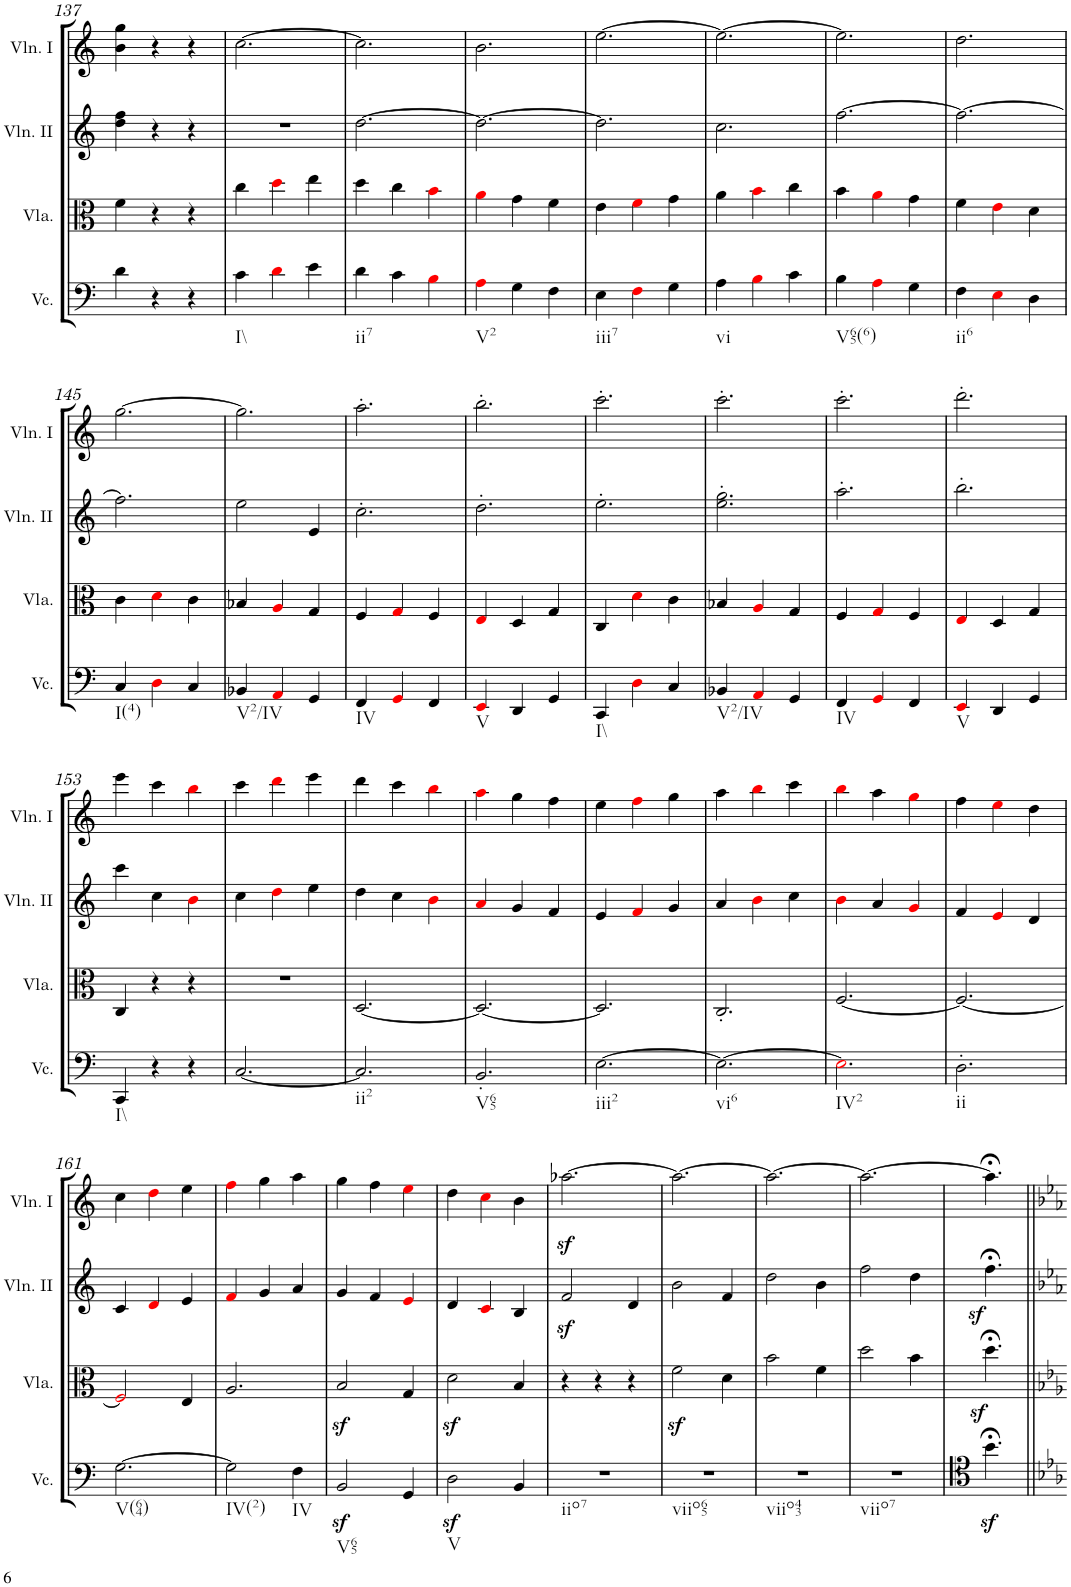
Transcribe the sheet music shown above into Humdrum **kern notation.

**kern	**kern	**kern	**kern
*part4	*part3	*part2	*part1
*staff4	*staff3	*staff2	*staff1
*I"Violoncello	*I"Viola	*I"Violin II	*I"Violin I
*I'Vc.	*I'Vla.	*I'Vln. II	*I'Vln. I
!!LO:PB:g=z
*clefF4	*clefC3	*clefG2	*clefG2
*k[]	*k[]	*k[]	*k[]
*C:	*C:	*C:	*C:
*M3/4	*M3/4	*M3/4	*M3/4
=137	=137	=137	=137
4d\	4f\	4dd\ 4ff\	4b\ 4gg\
4r	4r	4r	4r
4r	4r	4r	4r
=138	=138	=138	=138
!LO:TX:b:t=I\\	!	!	!
4c\	4cc\	2.r	[2.cc\
4di\	4ddi\	.	.
4e\	4ee\	.	.
=139	=139	=139	=139
!LO:TX:b:t=ii7	!	!	!
4d\	4dd\	[2.dd\	2.cc\]
4c\	4cc\	.	.
4Bi\	4bi\	.	.
=140	=140	=140	=140
!LO:TX:b:t=V2	!	!	!
4Ai\	4ai\	2.dd\_	2.b\
4G\	4g\	.	.
4F\	4f\	.	.
=141	=141	=141	=141
!LO:TX:b:t=iii7	!	!	!
4E\	4e\	2.dd\]	[2.ee\
4Fi\	4fi\	.	.
4G\	4g\	.	.
=142	=142	=142	=142
!LO:TX:b:t=vi	!	!	!
4A\	4a\	2.cc\	2.ee\_
4Bi\	4bi\	.	.
4c\	4cc\	.	.
=143	=143	=143	=143
!LO:TX:b:t=V65(6)	!	!	!
4B\	4b\	[2.ff\	2.ee\]
4Ai\	4ai\	.	.
4G\	4g\	.	.
=144	=144	=144	=144
!LO:TX:b:t=ii6	!	!	!
4F\	4f\	2.ff\_	2.dd\
4Ei\	4ei\	.	.
4D\	4d\	.	.
!!LO:LB:g=z
=145	=145	=145	=145
!LO:TX:b:t=I(4)	!	!	!
4C/	4c\	2.ff\]	[2.gg\
4Di\	4di\	.	.
4C/	4c\	.	.
=146	=146	=146	=146
!LO:TX:b:t=V2/IV	!	!	!
4BB-X/	4B-X/	2ee\	2.gg\]
4AAi/	4Ai/	.	.
4GG/	4G/	4e/	.
=147	=147	=147	=147
!LO:TX:b:t=IV	!	!	!
4FF/	4F/	2.cc'\	2.aa'\
4GGi/	4Gi/	.	.
4FF/	4F/	.	.
=148	=148	=148	=148
!LO:TX:b:t=V	!	!	!
4EEi/	4Ei/	2.dd'\	2.bb'\
4DD/	4D/	.	.
4GG/	4G/	.	.
=149	=149	=149	=149
!LO:TX:b:t=I\\	!	!	!
4CC/	4C/	2.ee'\	2.ccc'\
4Di\	4di\	.	.
4C/	4c\	.	.
=150	=150	=150	=150
!LO:TX:b:t=V2/IV	!	!	!
4BB-X/	4B-X/	2.ee\' 2.gg\'	2.ccc'\
4AAi/	4Ai/	.	.
4GG/	4G/	.	.
=151	=151	=151	=151
!LO:TX:b:t=IV	!	!	!
4FF/	4F/	2.aa'\	2.ccc'\
4GGi/	4Gi/	.	.
4FF/	4F/	.	.
=152	=152	=152	=152
!LO:TX:b:t=V	!	!	!
4EEi/	4Ei/	2.bb'\	2.ddd'\
4DD/	4D/	.	.
4GG/	4G/	.	.
!!LO:LB:g=z
=153	=153	=153	=153
!LO:TX:b:t=I\\	!	!	!
4CC/	4C/	4ccc\	4eee\
4r	4r	4cc\	4ccc\
4r	4r	4bi\	4bbi\
=154	=154	=154	=154
[2.C/	2.r	4cc\	4ccc\
.	.	4ddi\	4dddi\
.	.	4ee\	4eee\
=155	=155	=155	=155
!LO:TX:b:t=ii2	!	!	!
2.C/]	[2.D/	4dd\	4ddd\
.	.	4cc\	4ccc\
.	.	4bi\	4bbi\
=156	=156	=156	=156
!LO:TX:b:t=V65	!	!	!
2.BB'/	2.D/_	4ai/	4aai\
.	.	4g/	4gg\
.	.	4f/	4ff\
=157	=157	=157	=157
!LO:TX:b:t=iii2	!	!	!
[2.E\	2.D/]	4e/	4ee\
.	.	4fi/	4ffi\
.	.	4g/	4gg\
=158	=158	=158	=158
!LO:TX:b:t=vi6	!	!	!
2.E\_	2.C'/	4a/	4aa\
.	.	4bi\	4bbi\
.	.	4cc\	4ccc\
=159	=159	=159	=159
!LO:TX:b:t=IV2	!	!	!
2.Ei\]	[2.F/	4bi\	4bbi\
.	.	4a/	4aa\
.	.	4gi/	4ggi\
=160	=160	=160	=160
!LO:TX:b:t=ii	!	!	!
2.D'\	2.F/_	4f/	4ff\
.	.	4ei/	4eei\
.	.	4d/	4dd\
!!LO:LB:g=z
=161	=161	=161	=161
!LO:TX:b:t=V(64)	!	!	!
[2.G\	2Fi/]	4c/	4cc\
.	.	4di/	4ddi\
.	4E/	4e/	4ee\
=162	=162	=162	=162
!LO:TX:b:t=IV(2)	!	!	!
2G\]	2.A/	4fi/	4ffi\
.	.	4g/	4gg\
!LO:TX:b:t=IV	!	!	!
4F\	.	4a/	4aa\
=163	=163	=163	=163
!LO:TX:b:t=V65	!	!	!
2BBz</	2Bz</	4g/	4gg\
.	.	4f/	4ff\
4GG/	4G/	4ei/	4eei\
=164	=164	=164	=164
!LO:TX:b:t=V	!	!	!
2Dz<\	2dz<\	4d/	4dd\
.	.	4ci/	4cci\
4BB/	4B/	4B/	4b\
=165	=165	=165	=165
!LO:TX:b:t=iio7	!	!	!
2.r	4r	2fz</	[2.aa-Xz<\
.	4r	.	.
.	4r	4d/	.
=166	=166	=166	=166
!LO:TX:b:t=viio65	!	!	!
2.r	2fz<\	2b\	2.aa-\_
.	4d\	4f/	.
=167	=167	=167	=167
!LO:TX:b:t=viio43	!	!	!
2.r	2b\	2dd\	2.aa-\_
.	4f\	4b\	.
=168	=168	=168	=168
!LO:TX:b:t=viio7	!	!	!
2.r	2dd\	2ff\	2.aa-\_
.	4b\	4dd\	.
=169	=169	=169	=169
4.bz<;<\	4.ddz<;<\	4.ffz<;<\	4.aa-;<\]
=||	=||	=||	=||
*-	*-	*-	*-
